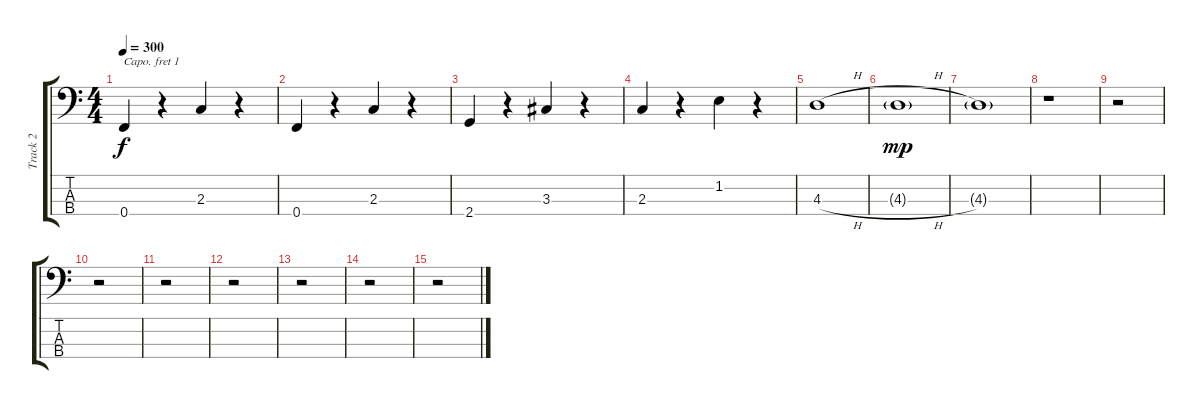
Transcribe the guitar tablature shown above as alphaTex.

\track ("Track 2" "Track 2") {instrument fretlessbass}
\staff {score tabs}
\capo 1
\tuning (G2 D2 A1 E1) {hide}
\ts (4 4)
\tempo 300
\clef f4
\ks c
0.4.4{dy f} r.4 2.3.4 r.4 |
0.4.4 r.4 2.3.4 r.4 |
2.4.4 r.4 3.3.4 r.4 |
2.3.4 r.4 1.2.4 r.4 |
4.3{h}.1 |
4.3{h g}.1{dy mp} |
4.3{g}.1 |
r.1 |
r.2 |
r.2 |
r.2 |
r.2 |
r.2 |
r.2 |
r.2
